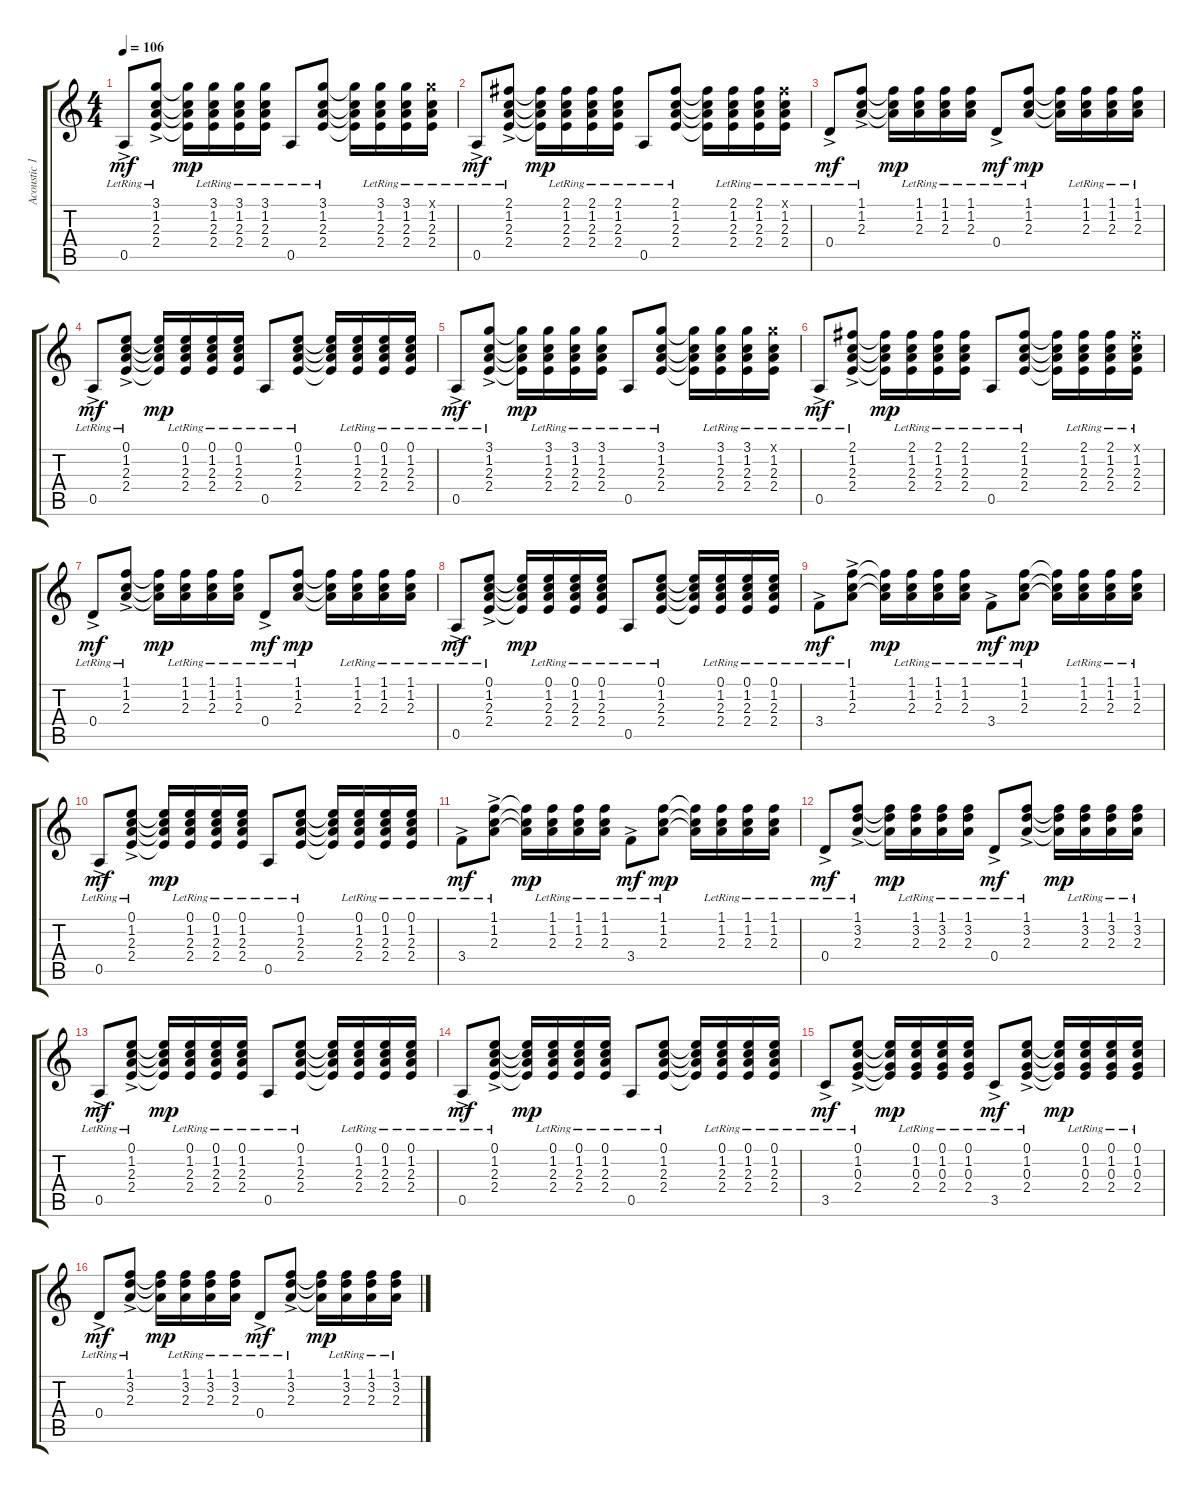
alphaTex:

\track ("Acoustic 1" "Acoustic 1") {instrument acousticguitarnylon}
\staff {score tabs}
\tuning (E4 B3 G3 D3 A2 E2) {hide}
\ts (4 4)
\tempo 106
\clef g2
\ks c
0.5{ac lr}.8{dy mf} (3.1{ac lr} 1.2{ac lr} 2.3{ac lr} 2.4{ac lr}).8 (3.1{t} 1.2{t} 2.3{t} 2.4{t}).16{dy mp} (3.1{lr} 1.2{lr} 2.3{lr} 2.4{lr}).16 (3.1{lr} 1.2{lr} 2.3{lr} 2.4{lr}).16 (3.1{lr} 1.2{lr} 2.3{lr} 2.4{lr}).16 0.5{lr}.8 (3.1{lr} 1.2{lr} 2.3{lr} 2.4{lr}).8 (3.1{t} 1.2{t} 2.3{t} 2.4{t}).16 (3.1{lr} 1.2{lr} 2.3{lr} 2.4{lr}).16 (3.1{lr} 1.2{lr} 2.3{lr} 2.4{lr}).16 (3.1{x} 1.2{lr} 2.3{lr} 2.4{lr}).16 |
0.5{ac lr}.8{dy mf} (2.1{ac lr} 1.2{ac lr} 2.3{ac lr} 2.4{ac lr}).8 (2.1{t} 1.2{t} 2.3{t} 2.4{t}).16{dy mp} (2.1{lr} 1.2{lr} 2.3{lr} 2.4{lr}).16 (2.1{lr} 1.2{lr} 2.3{lr} 2.4{lr}).16 (2.1{lr} 1.2{lr} 2.3{lr} 2.4{lr}).16 0.5{lr}.8 (2.1{lr} 1.2{lr} 2.3{lr} 2.4{lr}).8 (2.1{t} 1.2{t} 2.3{t} 2.4{t}).16 (2.1{lr} 1.2{lr} 2.3{lr} 2.4{lr}).16 (2.1{lr} 1.2{lr} 2.3{lr} 2.4{lr}).16 (2.1{x} 1.2{lr} 2.3{lr} 2.4{lr}).16 |
0.4{ac lr}.8{dy mf} (1.1{ac lr} 1.2{ac lr} 2.3{ac lr}).8 (1.1{t} 1.2{t} 2.3{t}).16{dy mp} (1.1{lr} 1.2{lr} 2.3{lr}).16 (1.1{lr} 1.2{lr} 2.3{lr}).16 (1.1{lr} 1.2{lr} 2.3{lr}).16 0.4{ac lr}.8{dy mf} (1.1{lr} 1.2{lr} 2.3{lr}).8{dy mp} (1.1{t} 1.2{t} 2.3{t}).16 (1.1{lr} 1.2{lr} 2.3{lr}).16 (1.1{lr} 1.2{lr} 2.3{lr}).16 (1.1{lr} 1.2{lr} 2.3{lr}).16 |
0.5{ac lr}.8{dy mf} (0.1{ac lr} 1.2{ac lr} 2.3{ac lr} 2.4{ac lr}).8 (0.1{t} 1.2{t} 2.3{t} 2.4{t}).16{dy mp} (0.1{lr} 1.2{lr} 2.3{lr} 2.4{lr}).16 (0.1{lr} 1.2{lr} 2.3{lr} 2.4{lr}).16 (0.1{lr} 1.2{lr} 2.3{lr} 2.4{lr}).16 0.5{lr}.8 (0.1{lr} 1.2{lr} 2.3{lr} 2.4{lr}).8 (0.1{t} 1.2{t} 2.3{t} 2.4{t}).16 (0.1{lr} 1.2{lr} 2.3{lr} 2.4{lr}).16 (0.1{lr} 1.2{lr} 2.3{lr} 2.4{lr}).16 (0.1{lr} 1.2{lr} 2.3{lr} 2.4{lr}).16 |
0.5{ac lr}.8{dy mf} (3.1{ac lr} 1.2{ac lr} 2.3{ac lr} 2.4{ac lr}).8 (3.1{t} 1.2{t} 2.3{t} 2.4{t}).16{dy mp} (3.1{lr} 1.2{lr} 2.3{lr} 2.4{lr}).16 (3.1{lr} 1.2{lr} 2.3{lr} 2.4{lr}).16 (3.1{lr} 1.2{lr} 2.3{lr} 2.4{lr}).16 0.5{lr}.8 (3.1{lr} 1.2{lr} 2.3{lr} 2.4{lr}).8 (3.1{t} 1.2{t} 2.3{t} 2.4{t}).16 (3.1{lr} 1.2{lr} 2.3{lr} 2.4{lr}).16 (3.1{lr} 1.2{lr} 2.3{lr} 2.4{lr}).16 (3.1{x} 1.2{lr} 2.3{lr} 2.4{lr}).16 |
0.5{ac lr}.8{dy mf} (2.1{ac lr} 1.2{ac lr} 2.3{ac lr} 2.4{ac lr}).8 (2.1{t} 1.2{t} 2.3{t} 2.4{t}).16{dy mp} (2.1{lr} 1.2{lr} 2.3{lr} 2.4{lr}).16 (2.1{lr} 1.2{lr} 2.3{lr} 2.4{lr}).16 (2.1{lr} 1.2{lr} 2.3{lr} 2.4{lr}).16 0.5{lr}.8 (2.1{lr} 1.2{lr} 2.3{lr} 2.4{lr}).8 (2.1{t} 1.2{t} 2.3{t} 2.4{t}).16 (2.1{lr} 1.2{lr} 2.3{lr} 2.4{lr}).16 (2.1{lr} 1.2{lr} 2.3{lr} 2.4{lr}).16 (2.1{x} 1.2{lr} 2.3{lr} 2.4{lr}).16 |
0.4{ac lr}.8{dy mf} (1.1{ac lr} 1.2{ac lr} 2.3{ac lr}).8 (1.1{t} 1.2{t} 2.3{t}).16{dy mp} (1.1{lr} 1.2{lr} 2.3{lr}).16 (1.1{lr} 1.2{lr} 2.3{lr}).16 (1.1{lr} 1.2{lr} 2.3{lr}).16 0.4{ac lr}.8{dy mf} (1.1{lr} 1.2{lr} 2.3{lr}).8{dy mp} (1.1{t} 1.2{t} 2.3{t}).16 (1.1{lr} 1.2{lr} 2.3{lr}).16 (1.1{lr} 1.2{lr} 2.3{lr}).16 (1.1{lr} 1.2{lr} 2.3{lr}).16 |
0.5{ac lr}.8{dy mf} (0.1{ac lr} 1.2{ac lr} 2.3{ac lr} 2.4{ac lr}).8 (0.1{t} 1.2{t} 2.3{t} 2.4{t}).16{dy mp} (0.1{lr} 1.2{lr} 2.3{lr} 2.4{lr}).16 (0.1{lr} 1.2{lr} 2.3{lr} 2.4{lr}).16 (0.1{lr} 1.2{lr} 2.3{lr} 2.4{lr}).16 0.5{lr}.8 (0.1{lr} 1.2{lr} 2.3{lr} 2.4{lr}).8 (0.1{t} 1.2{t} 2.3{t} 2.4{t}).16 (0.1{lr} 1.2{lr} 2.3{lr} 2.4{lr}).16 (0.1{lr} 1.2{lr} 2.3{lr} 2.4{lr}).16 (0.1{lr} 1.2{lr} 2.3{lr} 2.4{lr}).16 |
3.4{ac lr}.8{dy mf} (1.1{ac lr} 1.2{ac lr} 2.3{ac lr}).8 (1.1{t} 1.2{t} 2.3{t}).16{dy mp} (1.1{lr} 1.2{lr} 2.3{lr}).16 (1.1{lr} 1.2{lr} 2.3{lr}).16 (1.1{lr} 1.2{lr} 2.3{lr}).16 3.4{ac lr}.8{dy mf} (1.1{lr} 1.2{lr} 2.3{lr}).8{dy mp} (1.1{t} 1.2{t} 2.3{t}).16 (1.1{lr} 1.2{lr} 2.3{lr}).16 (1.1{lr} 1.2{lr} 2.3{lr}).16 (1.1{lr} 1.2{lr} 2.3{lr}).16 |
0.5{ac lr}.8{dy mf} (0.1{ac lr} 1.2{ac lr} 2.3{ac lr} 2.4{ac lr}).8 (0.1{t} 1.2{t} 2.3{t} 2.4{t}).16{dy mp} (0.1{lr} 1.2{lr} 2.3{lr} 2.4{lr}).16 (0.1{lr} 1.2{lr} 2.3{lr} 2.4{lr}).16 (0.1{lr} 1.2{lr} 2.3{lr} 2.4{lr}).16 0.5{lr}.8 (0.1{lr} 1.2{lr} 2.3{lr} 2.4{lr}).8 (0.1{t} 1.2{t} 2.3{t} 2.4{t}).16 (0.1{lr} 1.2{lr} 2.3{lr} 2.4{lr}).16 (0.1{lr} 1.2{lr} 2.3{lr} 2.4{lr}).16 (0.1{lr} 1.2{lr} 2.3{lr} 2.4{lr}).16 |
3.4{ac lr}.8{dy mf} (1.1{ac lr} 1.2{ac lr} 2.3{ac lr}).8 (1.1{t} 1.2{t} 2.3{t}).16{dy mp} (1.1{lr} 1.2{lr} 2.3{lr}).16 (1.1{lr} 1.2{lr} 2.3{lr}).16 (1.1{lr} 1.2{lr} 2.3{lr}).16 3.4{ac lr}.8{dy mf} (1.1{lr} 1.2{lr} 2.3{lr}).8{dy mp} (1.1{t} 1.2{t} 2.3{t}).16 (1.1{lr} 1.2{lr} 2.3{lr}).16 (1.1{lr} 1.2{lr} 2.3{lr}).16 (1.1{lr} 1.2{lr} 2.3{lr}).16 |
0.4{ac lr}.8{dy mf} (1.1{ac lr} 3.2{ac lr} 2.3{ac lr}).8 (1.1{t} 3.2{t} 2.3{t}).16{dy mp} (1.1{lr} 3.2{lr} 2.3{lr}).16 (1.1{lr} 3.2{lr} 2.3{lr}).16 (1.1{lr} 3.2{lr} 2.3{lr}).16 0.4{ac lr}.8{dy mf} (1.1{ac lr} 3.2{ac lr} 2.3{ac lr}).8 (1.1{t} 3.2{t} 2.3{t}).16{dy mp} (1.1{lr} 3.2{lr} 2.3{lr}).16 (1.1{lr} 3.2{lr} 2.3{lr}).16 (1.1{lr} 3.2{lr} 2.3{lr}).16 |
0.5{ac lr}.8{dy mf} (0.1{ac lr} 1.2{ac lr} 2.3{ac lr} 2.4{ac lr}).8 (0.1{t} 1.2{t} 2.3{t} 2.4{t}).16{dy mp} (0.1{lr} 1.2{lr} 2.3{lr} 2.4{lr}).16 (0.1{lr} 1.2{lr} 2.3{lr} 2.4{lr}).16 (0.1{lr} 1.2{lr} 2.3{lr} 2.4{lr}).16 0.5{lr}.8 (0.1{lr} 1.2{lr} 2.3{lr} 2.4{lr}).8 (0.1{t} 1.2{t} 2.3{t} 2.4{t}).16 (0.1{lr} 1.2{lr} 2.3{lr} 2.4{lr}).16 (0.1{lr} 1.2{lr} 2.3{lr} 2.4{lr}).16 (0.1{lr} 1.2{lr} 2.3{lr} 2.4{lr}).16 |
0.5{ac lr}.8{dy mf} (0.1{ac lr} 1.2{ac lr} 2.3{ac lr} 2.4{ac lr}).8 (0.1{t} 1.2{t} 2.3{t} 2.4{t}).16{dy mp} (0.1{lr} 1.2{lr} 2.3{lr} 2.4{lr}).16 (0.1{lr} 1.2{lr} 2.3{lr} 2.4{lr}).16 (0.1{lr} 1.2{lr} 2.3{lr} 2.4{lr}).16 0.5{lr}.8 (0.1{lr} 1.2{lr} 2.3{lr} 2.4{lr}).8 (0.1{t} 1.2{t} 2.3{t} 2.4{t}).16 (0.1{lr} 1.2{lr} 2.3{lr} 2.4{lr}).16 (0.1{lr} 1.2{lr} 2.3{lr} 2.4{lr}).16 (0.1{lr} 1.2{lr} 2.3{lr} 2.4{lr}).16 |
3.5{ac lr}.8{dy mf} (0.1{ac lr} 1.2{ac lr} 0.3{ac lr} 2.4{ac lr}).8 (0.1{t} 1.2{t} 0.3{t} 2.4{t}).16{dy mp} (0.1{lr} 1.2{lr} 0.3{lr} 2.4{lr}).16 (0.1{lr} 1.2{lr} 0.3{lr} 2.4{lr}).16 (0.1{lr} 1.2{lr} 0.3{lr} 2.4{lr}).16 3.5{ac lr}.8{dy mf} (0.1{ac lr} 1.2{ac lr} 0.3{ac lr} 2.4{ac lr}).8 (0.1{t} 1.2{t} 0.3{t} 2.4{t}).16{dy mp} (0.1{lr} 1.2{lr} 0.3{lr} 2.4{lr}).16 (0.1{lr} 1.2{lr} 0.3{lr} 2.4{lr}).16 (0.1{lr} 1.2{lr} 0.3{lr} 2.4{lr}).16 |
0.4{ac lr}.8{dy mf} (1.1{ac lr} 3.2{ac lr} 2.3{ac lr}).8 (1.1{t} 3.2{t} 2.3{t}).16{dy mp} (1.1{lr} 3.2{lr} 2.3{lr}).16 (1.1{lr} 3.2{lr} 2.3{lr}).16 (1.1{lr} 3.2{lr} 2.3{lr}).16 0.4{ac lr}.8{dy mf} (1.1{ac lr} 3.2{ac lr} 2.3{ac lr}).8 (1.1{t} 3.2{t} 2.3{t}).16{dy mp} (1.1{lr} 3.2{lr} 2.3{lr}).16 (1.1{lr} 3.2{lr} 2.3{lr}).16 (1.1{lr} 3.2{lr} 2.3{lr}).16
